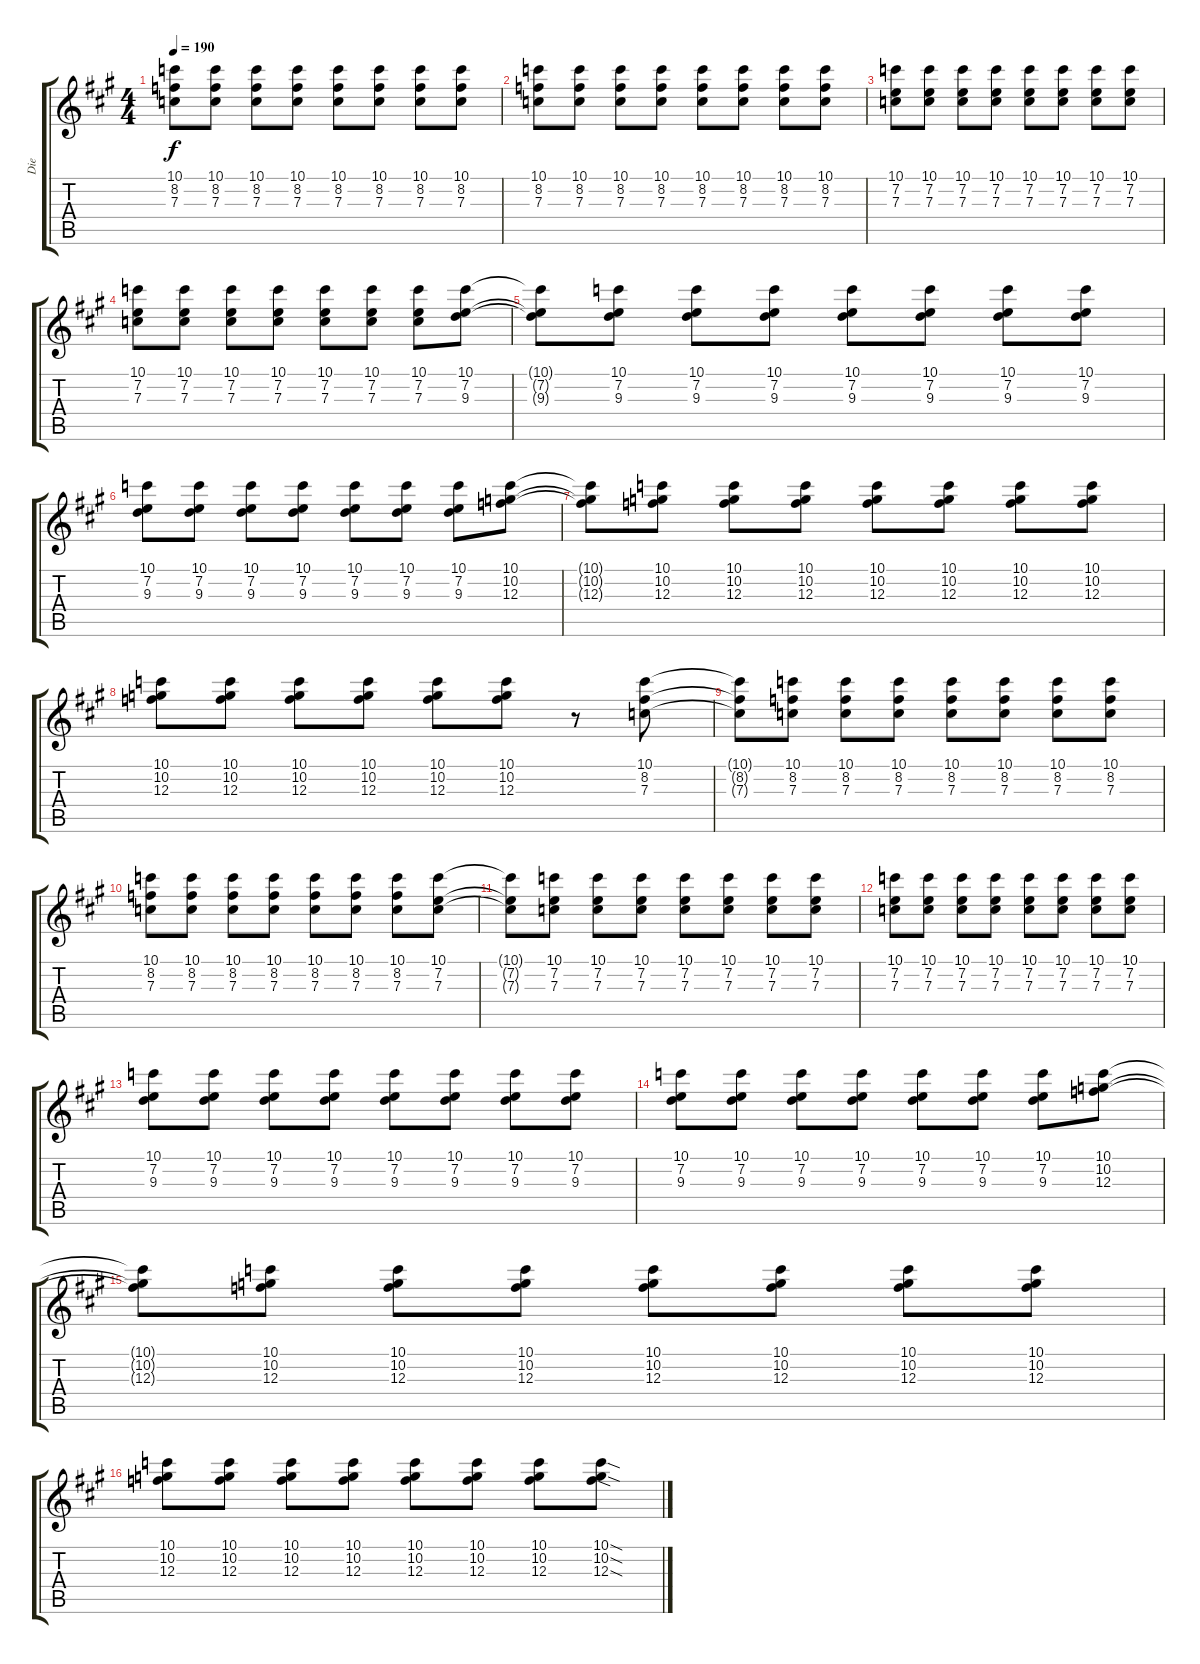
\track ("Die" "Die") {instrument distortionguitar}
\staff {score tabs}
\tuning (D4 A3 F3 C3 G2 D2) {hide}
\ts (4 4)
\tempo 190
\clef g2
\ks a
(10.1{t} 8.2{t} 7.3{t}).8{dy f} (10.1 8.2 7.3).8 (10.1 8.2 7.3).8 (10.1 8.2 7.3).8 (10.1 8.2 7.3).8 (10.1 8.2 7.3).8 (10.1 8.2 7.3).8 (10.1 8.2 7.3).8 |
(10.1 8.2 7.3).8 (10.1 8.2 7.3).8 (10.1 8.2 7.3).8 (10.1 8.2 7.3).8 (10.1 8.2 7.3).8 (10.1 8.2 7.3).8 (10.1 8.2 7.3).8 (10.1 8.2 7.3).8 |
(10.1 7.2 7.3).8 (10.1 7.2 7.3).8 (10.1 7.2 7.3).8 (10.1 7.2 7.3).8 (10.1 7.2 7.3).8 (10.1 7.2 7.3).8 (10.1 7.2 7.3).8 (10.1 7.2 7.3).8 |
(10.1 7.2 7.3).8 (10.1 7.2 7.3).8 (10.1 7.2 7.3).8 (10.1 7.2 7.3).8 (10.1 7.2 7.3).8 (10.1 7.2 7.3).8 (10.1 7.2 7.3).8 (10.1 7.2 9.3).8 |
(10.1{t} 7.2{t} 9.3{t}).8 (10.1 7.2 9.3).8 (10.1 7.2 9.3).8 (10.1 7.2 9.3).8 (10.1 7.2 9.3).8 (10.1 7.2 9.3).8 (10.1 7.2 9.3).8 (10.1 7.2 9.3).8 |
(10.1 7.2 9.3).8 (10.1 7.2 9.3).8 (10.1 7.2 9.3).8 (10.1 7.2 9.3).8 (10.1 7.2 9.3).8 (10.1 7.2 9.3).8 (10.1 7.2 9.3).8 (10.1 10.2 12.3).8 |
(10.1{t} 10.2{t} 12.3{t}).8 (10.1 10.2 12.3).8 (10.1 10.2 12.3).8 (10.1 10.2 12.3).8 (10.1 10.2 12.3).8 (10.1 10.2 12.3).8 (10.1 10.2 12.3).8 (10.1 10.2 12.3).8 |
(10.1 10.2 12.3).8 (10.1 10.2 12.3).8 (10.1 10.2 12.3).8 (10.1 10.2 12.3).8 (10.1 10.2 12.3).8 (10.1 10.2 12.3).8 r.8 (10.1 8.2 7.3).8 |
(10.1{t} 8.2{t} 7.3{t}).8 (10.1 8.2 7.3).8 (10.1 8.2 7.3).8 (10.1 8.2 7.3).8 (10.1 8.2 7.3).8 (10.1 8.2 7.3).8 (10.1 8.2 7.3).8 (10.1 8.2 7.3).8 |
(10.1 8.2 7.3).8 (10.1 8.2 7.3).8 (10.1 8.2 7.3).8 (10.1 8.2 7.3).8 (10.1 8.2 7.3).8 (10.1 8.2 7.3).8 (10.1 8.2 7.3).8 (10.1 7.2 7.3).8 |
(10.1{t} 7.2{t} 7.3{t}).8 (10.1 7.2 7.3).8 (10.1 7.2 7.3).8 (10.1 7.2 7.3).8 (10.1 7.2 7.3).8 (10.1 7.2 7.3).8 (10.1 7.2 7.3).8 (10.1 7.2 7.3).8 |
(10.1 7.2 7.3).8 (10.1 7.2 7.3).8 (10.1 7.2 7.3).8 (10.1 7.2 7.3).8 (10.1 7.2 7.3).8 (10.1 7.2 7.3).8 (10.1 7.2 7.3).8 (10.1 7.2 7.3).8 |
(10.1 7.2 9.3).8 (10.1 7.2 9.3).8 (10.1 7.2 9.3).8 (10.1 7.2 9.3).8 (10.1 7.2 9.3).8 (10.1 7.2 9.3).8 (10.1 7.2 9.3).8 (10.1 7.2 9.3).8 |
(10.1 7.2 9.3).8 (10.1 7.2 9.3).8 (10.1 7.2 9.3).8 (10.1 7.2 9.3).8 (10.1 7.2 9.3).8 (10.1 7.2 9.3).8 (10.1 7.2 9.3).8 (10.1 10.2 12.3).8 |
(10.1{t} 10.2{t} 12.3{t}).8 (10.1 10.2 12.3).8 (10.1 10.2 12.3).8 (10.1 10.2 12.3).8 (10.1 10.2 12.3).8 (10.1 10.2 12.3).8 (10.1 10.2 12.3).8 (10.1 10.2 12.3).8 |
(10.1 10.2 12.3).8 (10.1 10.2 12.3).8 (10.1 10.2 12.3).8 (10.1 10.2 12.3).8 (10.1 10.2 12.3).8 (10.1 10.2 12.3).8 (10.1 10.2 12.3).8 (10.1{sod} 10.2{sod} 12.3{sod}).8
